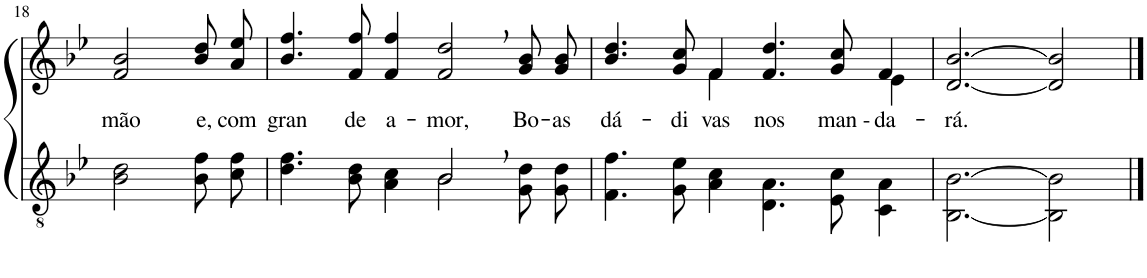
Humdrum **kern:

**kern	**kern	**text
*part2	*part1	*part1
*staff2	*staff1	*staff1
*I"Parte III e IV	*I"Parte I e II	*
!!LO:PB:g=z
*clefGv2	*clefG2	*
*Trd3c5	*Trd3c5	*
*k[b-e-]	*k[b-e-]	*
*M6/4	*M6/4	*
=18	=18	=18
!	!	!LO:LY:b
2B-\ 2d\	2f/ 2b-/	mão
!	!	!LO:LY:b
8B-\ 8f\L	8b-\ 8dd\L	e,
!	!	!LO:LY:b
8c\ 8f\J	8a\ 8ee-\J	com
=19	=19	=19
*^	*	*
!	!	!	!LO:LY:b
4.d\ 4.f\	2.ryy	4.b-/ 4.ff/	gran
!	!	!	!LO:LY:b
8B-\ 8d\	.	8f/ 8ff/	de
!	!	!	!LO:LY:b
4A\ 4c\	.	4f/ 4ff/	a-
!	!	!	!LO:LY:b
2B-,\	2B-/	2f/, 2dd/,	-mor,
!	!	!	!LO:LY:b
8G\ 8d\L	4ryy	8g/ 8b-/L	Bo-
!	!	!	!LO:LY:b
8G\ 8d\J	.	8g/ 8b-/J	-as
*v	*v	*	*
=20	=20	=20
!	!	!LO:LY:b
*	*^	*
4.F\ 4.f\	4.b-/ 4.dd/	2ryy	dá-
!	!	!	!LO:LY:b
8G\ 8e-\	8g/ 8cc/	.	-di-
!	!	!	!LO:LY:b
4A\ 4c\	4f/	4f\	-vas
!	!	!	!LO:LY:b
4.D\ 4.A\	4.f/ 4.dd/	2ryy	nos
!	!	!	!LO:LY:b
8E-\ 8c\	8g/ 8cc/	.	man --
!	!	!	!LO:LY:b
4C\ 4A\	4f/	4e-\	-da-
=21	=21	=21	=21
!	!	!	!LO:LY:b
*	*v	*v	*
[2.BB-\ [2.B-\	[2.d/ [2.b-/	-rá.
2BB-\] 2B-\]	2d/] 2b-/]	.
==	==	==
*-	*-	*-
